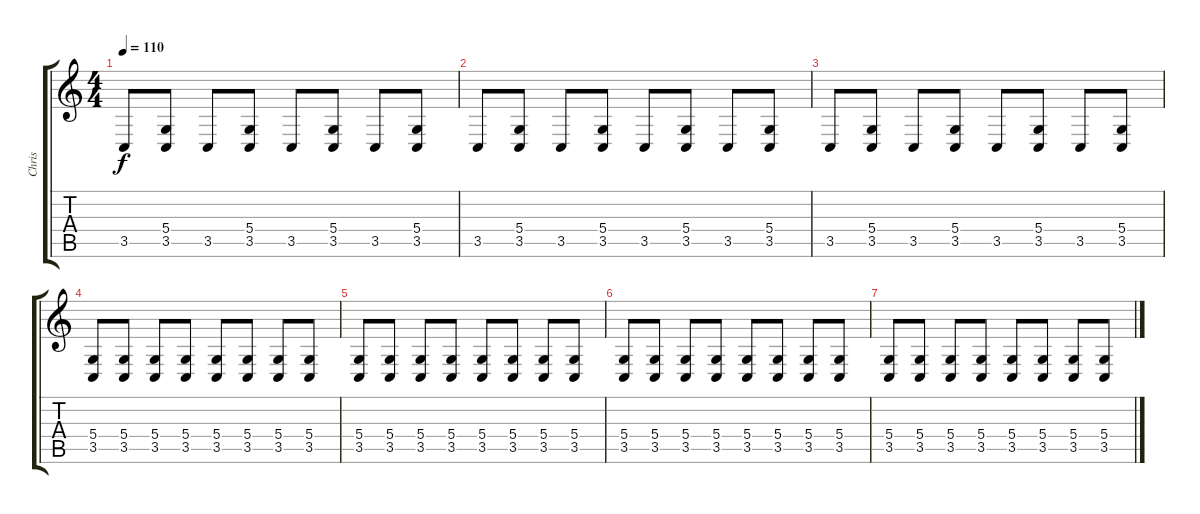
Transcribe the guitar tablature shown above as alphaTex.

\track ("Chris" "Chris") {instrument melodictom}
\staff {score tabs}
\tuning (E4 B3 G3 D3 A2 E2) {hide}
\ts (4 4)
\tempo 110
\clef g2
\ks c
3.5.8{dy f} (5.4 3.5).8 3.5.8 (5.4 3.5).8 3.5.8 (5.4 3.5).8 3.5.8 (5.4 3.5).8 |
3.5.8 (5.4 3.5).8 3.5.8 (5.4 3.5).8 3.5.8 (5.4 3.5).8 3.5.8 (5.4 3.5).8 |
3.5.8 (5.4 3.5).8 3.5.8 (5.4 3.5).8 3.5.8 (5.4 3.5).8 3.5.8 (5.4 3.5).8 |
(5.4 3.5).8 (5.4 3.5).8 (5.4 3.5).8 (5.4 3.5).8 (5.4 3.5).8 (5.4 3.5).8 (5.4 3.5).8 (5.4 3.5).8 |
(5.4 3.5).8 (5.4 3.5).8 (5.4 3.5).8 (5.4 3.5).8 (5.4 3.5).8 (5.4 3.5).8 (5.4 3.5).8 (5.4 3.5).8 |
(5.4 3.5).8 (5.4 3.5).8 (5.4 3.5).8 (5.4 3.5).8 (5.4 3.5).8 (5.4 3.5).8 (5.4 3.5).8 (5.4 3.5).8 |
(5.4 3.5).8 (5.4 3.5).8 (5.4 3.5).8 (5.4 3.5).8 (5.4 3.5).8 (5.4 3.5).8 (5.4 3.5).8 (5.4 3.5).8
